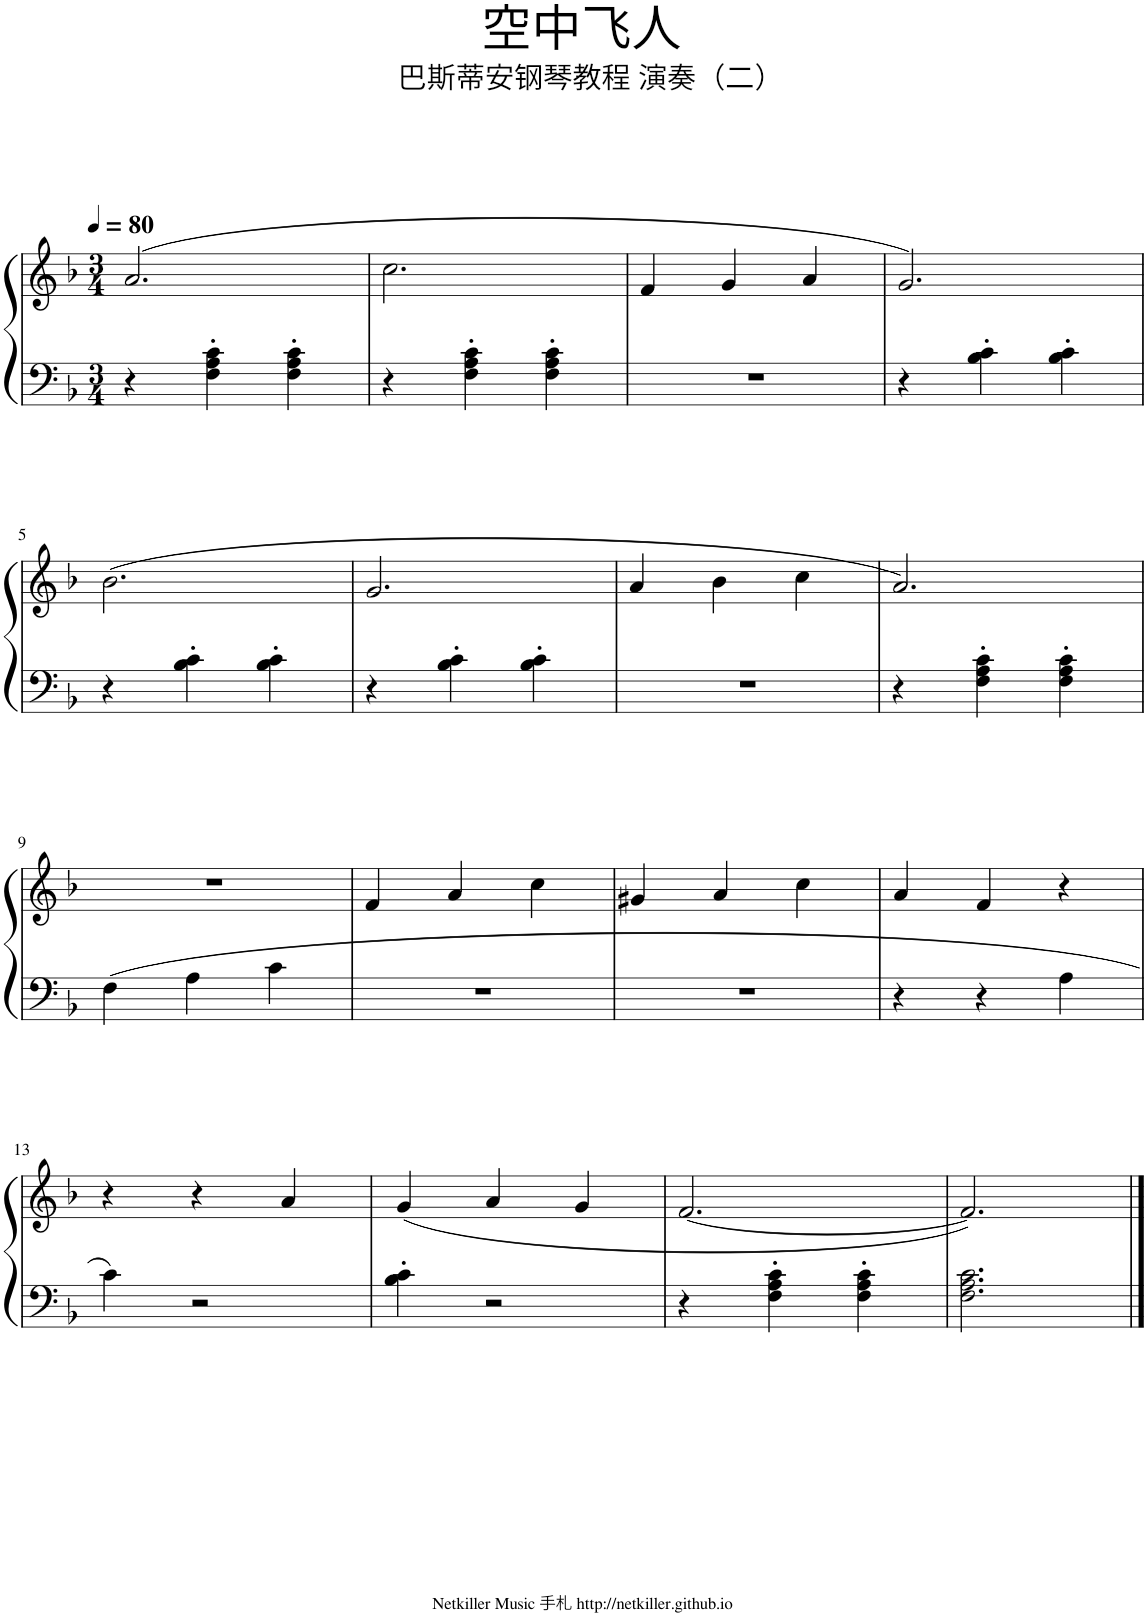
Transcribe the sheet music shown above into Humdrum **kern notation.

**kern	**kern
*part1	*part1
*staff2	*staff1
*I"Piano	*
*I'Pno.	*
*clefF4	*clefG2
*k[b-]	*k[b-]
*M3/4	*M3/4
*MM80	*MM80
=1	=1
4r	(2.a/
4F\' 4A\' 4c\'	.
4F\' 4A\' 4c\'	.
=2	=2
4r	2.cc\
4F\' 4A\' 4c\'	.
4F\' 4A\' 4c\'	.
=3	=3
2.r	4f/
.	4g/
.	4a/
=4	=4
4r	2.g/)
4B-\' 4c\'	.
4B-\' 4c\'	.
!!LO:LB:g=z
=5	=5
4r	(2.b-\
4B-\' 4c\'	.
4B-\' 4c\'	.
=6	=6
4r	2.g/
4B-\' 4c\'	.
4B-\' 4c\'	.
=7	=7
2.r	4a/
.	4b-\
.	4cc\
=8	=8
4r	2.a/)
4F\' 4A\' 4c\'	.
4F\' 4A\' 4c\'	.
!!LO:LB:g=z
=9	=9
4F\	2.r
4A\	.
4c\	.
=10	=10
2.r	4f/
.	4a/
.	4cc\
=11	=11
2.r	4g#X/
.	4a/
.	4cc\
=12	=12
4r	4a/
4r	4f/
4A\	4r
!!LO:LB:g=z
=13	=13
4c\	4r
2r	4r
.	4a/
=14	=14
4B-\' 4c\'	(4g/
2r	4a/
.	4g/
=15	=15
4r	[2.f/
4F\' 4A\' 4c\'	.
4F\' 4A\' 4c\'	.
=16	=16
2.F\ 2.A\ 2.c\	2.f/])
==	==
*-	*-
